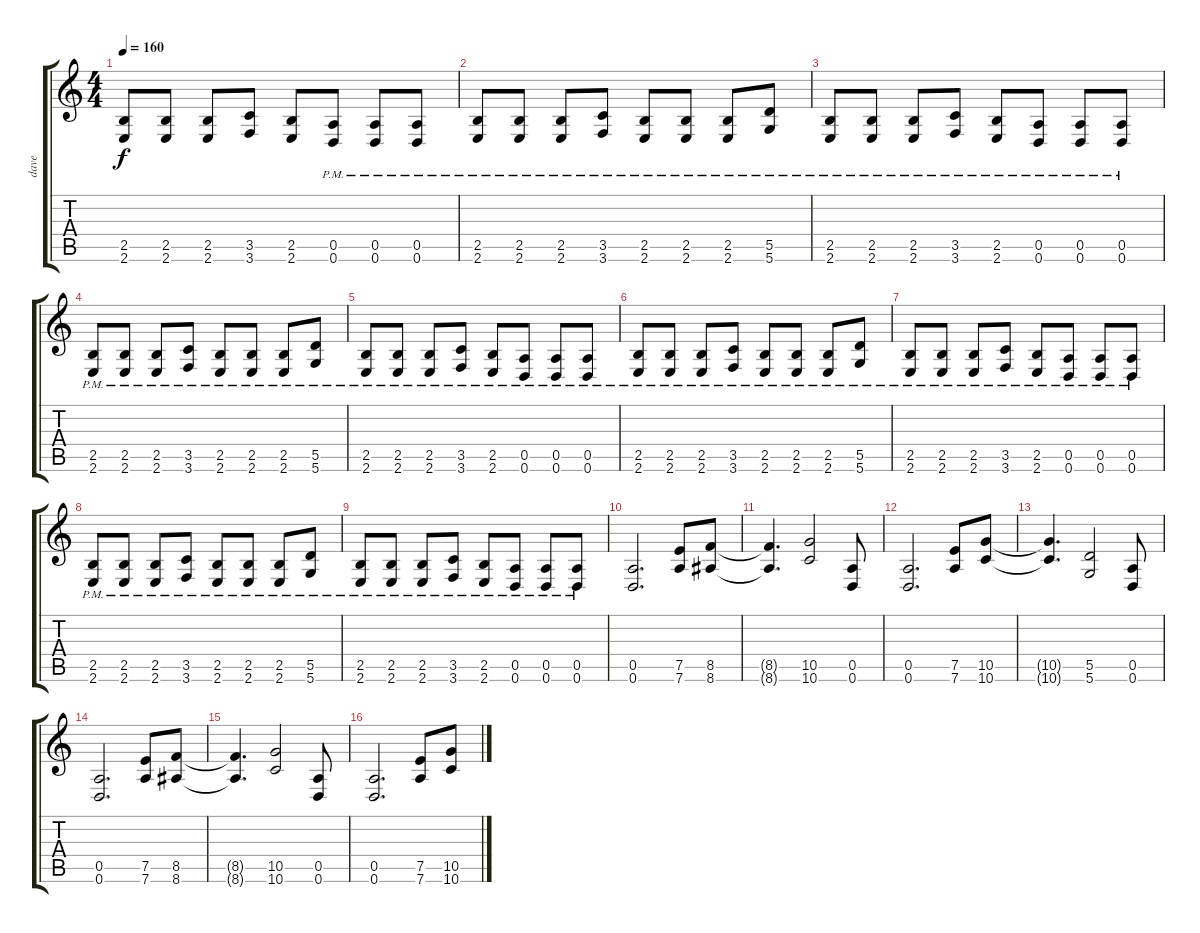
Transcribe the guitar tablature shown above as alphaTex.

\track ("dave" "dave") {instrument distortionguitar}
\staff {score tabs}
\tuning (E4 B3 G3 D3 A2 D2) {hide}
\ts (4 4)
\tempo 160
\clef g2
\ks c
(2.5 2.6).8{dy f} (2.5 2.6).8 (2.5 2.6).8 (3.5 3.6).8 (2.5 2.6).8 (0.5{pm} 0.6{pm}).8 (0.5{pm} 0.6{pm}).8 (0.5{pm} 0.6{pm}).8 |
(2.5{pm} 2.6{pm}).8 (2.5{pm} 2.6{pm}).8 (2.5{pm} 2.6{pm}).8 (3.5{pm} 3.6{pm}).8 (2.5{pm} 2.6{pm}).8 (2.5{pm} 2.6{pm}).8 (2.5{pm} 2.6{pm}).8 (5.5{pm} 5.6{pm}).8 |
(2.5{pm} 2.6{pm}).8 (2.5{pm} 2.6{pm}).8 (2.5{pm} 2.6{pm}).8 (3.5{pm} 3.6{pm}).8 (2.5{pm} 2.6{pm}).8 (0.5{pm} 0.6{pm}).8 (0.5{pm} 0.6{pm}).8 (0.5{pm} 0.6{pm}).8 |
(2.5{pm} 2.6{pm}).8 (2.5{pm} 2.6{pm}).8 (2.5{pm} 2.6{pm}).8 (3.5{pm} 3.6{pm}).8 (2.5{pm} 2.6{pm}).8 (2.5{pm} 2.6{pm}).8 (2.5{pm} 2.6{pm}).8 (5.5{pm} 5.6{pm}).8 |
(2.5{pm} 2.6{pm}).8 (2.5{pm} 2.6{pm}).8 (2.5{pm} 2.6{pm}).8 (3.5{pm} 3.6{pm}).8 (2.5{pm} 2.6{pm}).8 (0.5{pm} 0.6{pm}).8 (0.5{pm} 0.6{pm}).8 (0.5{pm} 0.6{pm}).8 |
(2.5{pm} 2.6{pm}).8 (2.5{pm} 2.6{pm}).8 (2.5{pm} 2.6{pm}).8 (3.5{pm} 3.6{pm}).8 (2.5{pm} 2.6{pm}).8 (2.5{pm} 2.6{pm}).8 (2.5{pm} 2.6{pm}).8 (5.5{pm} 5.6{pm}).8 |
(2.5{pm} 2.6{pm}).8 (2.5{pm} 2.6{pm}).8 (2.5{pm} 2.6{pm}).8 (3.5{pm} 3.6{pm}).8 (2.5{pm} 2.6{pm}).8 (0.5{pm} 0.6{pm}).8 (0.5{pm} 0.6{pm}).8 (0.5{pm} 0.6{pm}).8 |
(2.5{pm} 2.6{pm}).8 (2.5{pm} 2.6{pm}).8 (2.5{pm} 2.6{pm}).8 (3.5{pm} 3.6{pm}).8 (2.5{pm} 2.6{pm}).8 (2.5{pm} 2.6{pm}).8 (2.5{pm} 2.6{pm}).8 (5.5{pm} 5.6{pm}).8 |
(2.5{pm} 2.6{pm}).8 (2.5{pm} 2.6{pm}).8 (2.5{pm} 2.6{pm}).8 (3.5{pm} 3.6{pm}).8 (2.5{pm} 2.6{pm}).8 (0.5{pm} 0.6{pm}).8 (0.5{pm} 0.6{pm}).8 (0.5{pm} 0.6{pm}).8 |
(0.5 0.6).2{d} (7.5 7.6).8 (8.5 8.6).8 |
(8.5{t} 8.6{t}).4{d} (10.5 10.6).2 (0.5 0.6).8 |
(0.5 0.6).2{d} (7.5 7.6).8 (10.5 10.6).8 |
(10.5{t} 10.6{t}).4{d} (5.5 5.6).2 (0.5 0.6).8 |
(0.5 0.6).2{d} (7.5 7.6).8 (8.5 8.6).8 |
(8.5{t} 8.6{t}).4{d} (10.5 10.6).2 (0.5 0.6).8 |
(0.5 0.6).2{d} (7.5 7.6).8 (10.5 10.6).8
